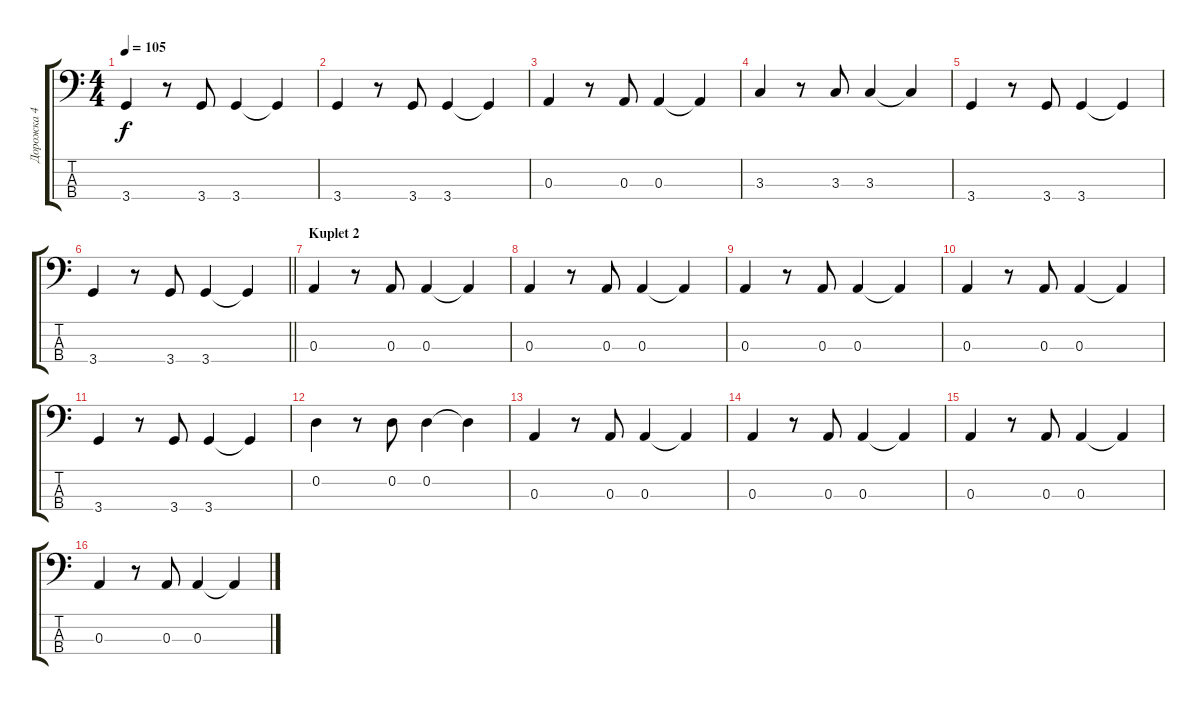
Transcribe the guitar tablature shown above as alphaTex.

\track ("Дорожка 4" "Дорожка 4") {instrument electricbassfinger}
\staff {score tabs}
\tuning (G2 D2 A1 E1) {hide}
\ts (4 4)
\tempo 105
\clef f4
\ks c
3.4.4{dy f} r.8 3.4.8 3.4.4 3.4{t}.4 |
3.4.4 r.8 3.4.8 3.4.4 3.4{t}.4 |
0.3.4 r.8 0.3.8 0.3.4 0.3{t}.4 |
3.3.4 r.8 3.3.8 3.3.4 3.3{t}.4 |
3.4.4 r.8 3.4.8 3.4.4 3.4{t}.4 |
\barLineRight lightlight
3.4.4 r.8 3.4.8 3.4.4 3.4{t}.4 |
\section ("" "Kuplet 2")
0.3.4{volume 13} r.8 0.3.8 0.3.4 0.3{t}.4 |
0.3.4 r.8 0.3.8 0.3.4 0.3{t}.4 |
0.3.4 r.8 0.3.8 0.3.4 0.3{t}.4 |
0.3.4 r.8 0.3.8 0.3.4 0.3{t}.4 |
3.4.4 r.8 3.4.8 3.4.4 3.4{t}.4 |
0.2.4 r.8 0.2.8 0.2.4 0.2{t}.4 |
0.3.4 r.8 0.3.8 0.3.4 0.3{t}.4 |
0.3.4 r.8 0.3.8 0.3.4 0.3{t}.4 |
0.3.4 r.8 0.3.8 0.3.4 0.3{t}.4 |
0.3.4 r.8 0.3.8 0.3.4 0.3{t}.4
